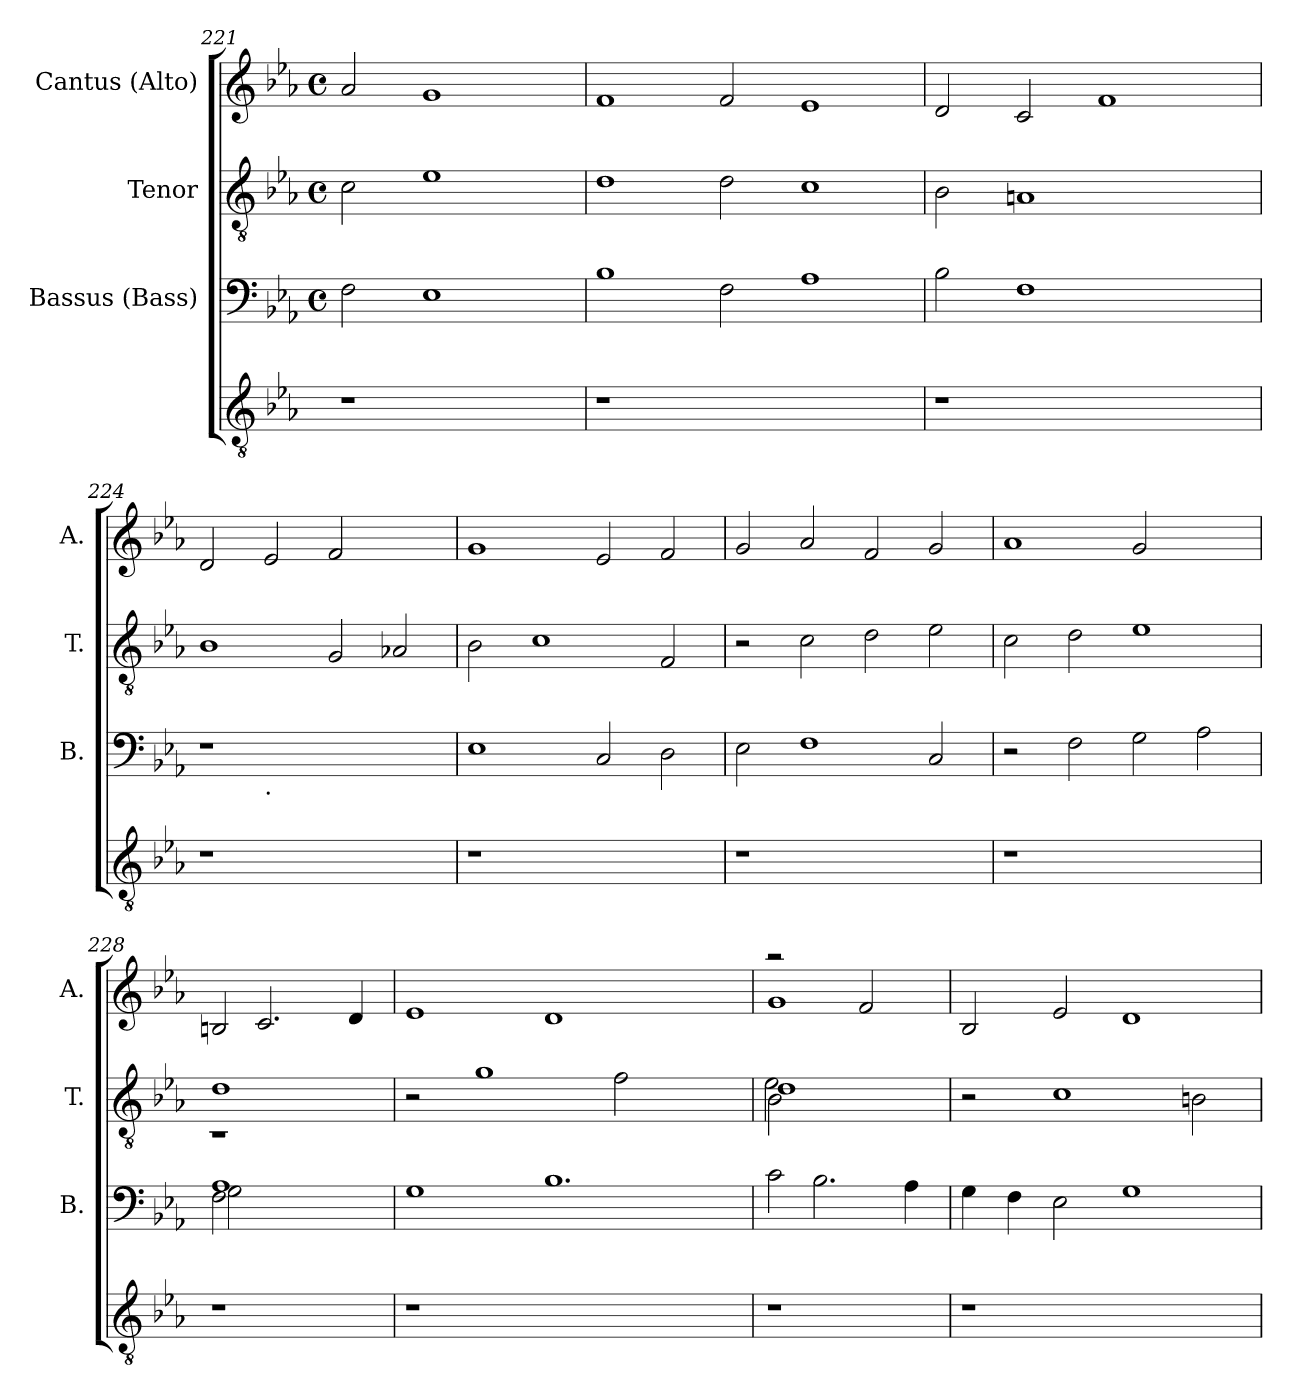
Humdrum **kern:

**kern	**kern	**kern	**kern
*part4	*part3	*part2	*part1
*staff4	*staff3	*staff2	*staff1
*	*I"Bassus (Bass)	*I"Tenor	*I"Cantus (Alto)
*	*I'B.	*I'T.	*I'A.
*clefGv2	*clefF4	*clefGv2	*clefG2
*k[b-e-a-]	*k[b-e-a-]	*k[b-e-a-]	*k[b-e-a-]
*E-:	*E-:	*E-:	*E-:
*	*M4/4	*M4/4	*M4/4
*	*met(c)	*met(c)	*met(c)
=221	=221	=221	=221
1r	2F\	2c\	2a-/
.	1E-	1e-	1g
2ryy	.	.	.
=222	=222	=222	=222
1r	1B-	1d	1f
1.ryy	2F\	2d\	2f/
.	1A-	1c	1e-
=223	=223	=223	=223
1r	2B-\	2B-\	2d/
.	1F	1An	2c/
1ryy	.	.	1f
.	2ryy	2ryy	.
=224	=224	=224	=224
*	*^	*	*
1r	1r	2ryy	1B-	2d/
!	!	!LO:TX:b:t=.	!	!
.	.	1.ryy	.	2e-/
1ryy	1ryy	.	2G/	2f/
.	.	.	2A-X/	2ryy
*	*v	*v	*	*
=225	=225	=225	=225
1r	1E-	2B-\	1g
.	.	1c	.
1ryy	2C/	.	2e-/
.	2D\	2F/	2f/
!!LO:PB:g=z
=226	=226	=226	=226
1r	2E-\	2r	2g/
.	1F	2c\	2a-/
1ryy	.	2d\	2f/
.	2C/	2e-\	2g/
=227	=227	=227	=227
1r	2r	2c\	1a-
.	2F\	2d\	.
1ryy	2G\	1e-	2g/
.	2A-\	.	2ryy
=228	=228	=228	=228
*	*^	*^	*^
*	*	*^	*	*	*	*^
1r	2F\	2G\	1A-	1d	1rC	2Bn/	4ryy	2.ryy
.	.	.	.	.	.	.	2.c/	.
.	2ryy	2ryy	.	.	.	2ryy	.	.
.	.	.	.	.	.	.	.	4d/
*	*v	*v	*v	*	*	*v	*v	*v
*	*	*v	*v	*
=229	=229	=229	=229
1r	1G	2r	1e-
.	.	1g	.
1.ryy	1.B-	.	1d
.	.	2f\	.
.	.	2ryy	2ryy
=230	=230	=230	=230
*	*^	*^	*^
*	*	*^	*	*^	*	*
1r	2c\	4ryy	2.ryy	2B-\	2e-\	1d	2raa	1g
.	.	2.B-\	.	.	.	.	.	.
.	2ryy	.	.	2ryy	2ryy	.	2f/	.
.	.	.	4A-\	.	.	.	.	.
*	*v	*v	*v	*	*	*	*v	*v
*	*	*v	*v	*v	*
!!LO:LB:g=z
=231	=231	=231	=231
1r	4G\	2r	2B-/
.	4F\	.	.
.	2E-\	1c	2e-/
1ryy	1G	.	1d
.	.	2Bn\	.
=	=	=	=
*-	*-	*-	*-
